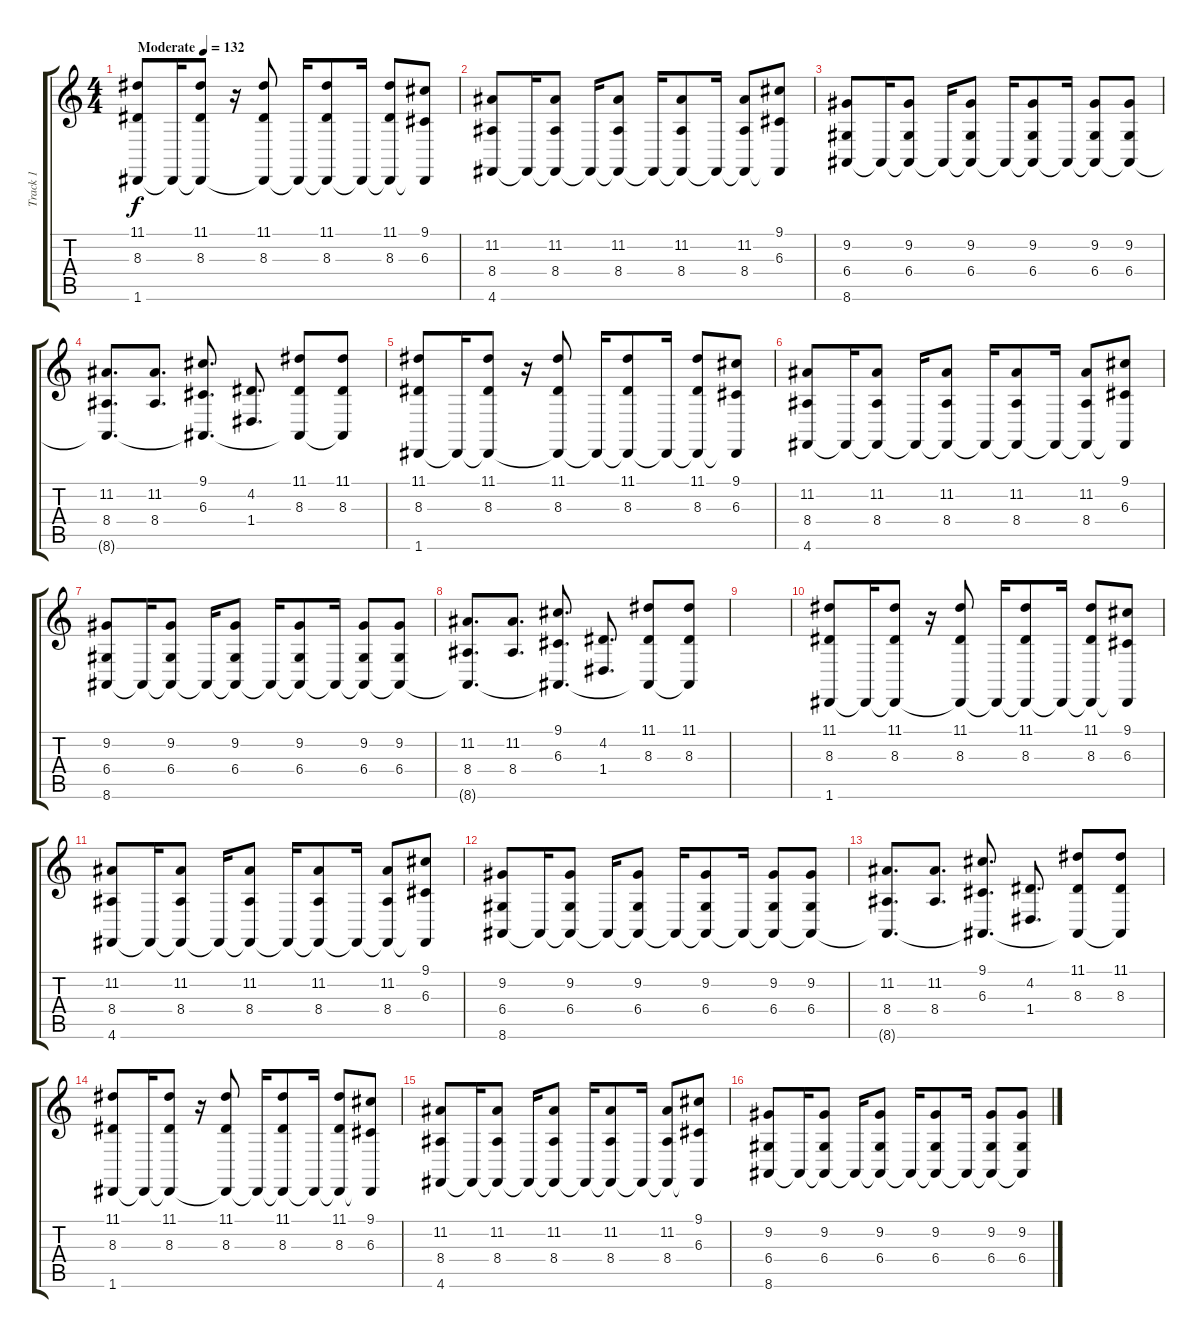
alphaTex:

\track ("Track 1" "Track 1") {instrument lead2sawtooth}
\staff {score tabs}
\tuning (E4 B3 G3 D3 A2 D2) {hide}
\ts (4 4)
\tempo (132 "Moderate")
\clef g2
\ks c
(11.1 8.3 1.6).8{dy f instrument lead2sawtooth} 1.6{t}.16 (11.1 8.3 1.6{t}).8 r.16 (11.1 8.3 1.6{t}).8 1.6{t}.16 (11.1 8.3 1.6{t}).8 1.6{t}.16 (11.1 8.3 1.6{t}).8 (9.1 6.3 1.6{t}).8 |
(11.2 8.4 4.6).8 4.6{t}.16 (11.2 8.4 4.6{t}).8 4.6{t}.16 (11.2 8.4 4.6{t}).8 4.6{t}.16 (11.2 8.4 4.6{t}).8 4.6{t}.16 (11.2 8.4 4.6{t}).8 (9.1 6.3 4.6{t}).8 |
(9.2 6.4 8.6).8 8.6{t}.16 (9.2 6.4 8.6{t}).8 8.6{t}.16 (9.2 6.4 8.6{t}).8 8.6{t}.16 (9.2 6.4 8.6{t}).8 8.6{t}.16 (9.2 6.4 8.6{t}).8 (9.2 6.4 8.6{t}).8 |
(11.2 8.4 8.6{t}).8{d} (11.2 8.4).8{d} (9.1 6.3 8.6{t}).8{d} (4.2 1.4).8{d} (11.1 8.3 8.6{t}).8 (11.1 8.3 8.6{t}).8 |
(11.1 8.3 1.6).8 1.6{t}.16 (11.1 8.3 1.6{t}).8 r.16 (11.1 8.3 1.6{t}).8 1.6{t}.16 (11.1 8.3 1.6{t}).8 1.6{t}.16 (11.1 8.3 1.6{t}).8 (9.1 6.3 1.6{t}).8 |
(11.2 8.4 4.6).8 4.6{t}.16 (11.2 8.4 4.6{t}).8 4.6{t}.16 (11.2 8.4 4.6{t}).8 4.6{t}.16 (11.2 8.4 4.6{t}).8 4.6{t}.16 (11.2 8.4 4.6{t}).8 (9.1 6.3 4.6{t}).8 |
(9.2 6.4 8.6).8 8.6{t}.16 (9.2 6.4 8.6{t}).8 8.6{t}.16 (9.2 6.4 8.6{t}).8 8.6{t}.16 (9.2 6.4 8.6{t}).8 8.6{t}.16 (9.2 6.4 8.6{t}).8 (9.2 6.4 8.6{t}).8 |
(11.2 8.4 8.6{t}).8{d} (11.2 8.4).8{d} (9.1 6.3 8.6{t}).8{d} (4.2 1.4).8{d} (11.1 8.3 8.6{t}).8 (11.1 8.3 8.6{t}).8 |
|
(11.1 8.3 1.6).8 1.6{t}.16 (11.1 8.3 1.6{t}).8 r.16 (11.1 8.3 1.6{t}).8 1.6{t}.16 (11.1 8.3 1.6{t}).8 1.6{t}.16 (11.1 8.3 1.6{t}).8 (9.1 6.3 1.6{t}).8 |
(11.2 8.4 4.6).8 4.6{t}.16 (11.2 8.4 4.6{t}).8 4.6{t}.16 (11.2 8.4 4.6{t}).8 4.6{t}.16 (11.2 8.4 4.6{t}).8 4.6{t}.16 (11.2 8.4 4.6{t}).8 (9.1 6.3 4.6{t}).8 |
(9.2 6.4 8.6).8 8.6{t}.16 (9.2 6.4 8.6{t}).8 8.6{t}.16 (9.2 6.4 8.6{t}).8 8.6{t}.16 (9.2 6.4 8.6{t}).8 8.6{t}.16 (9.2 6.4 8.6{t}).8 (9.2 6.4 8.6{t}).8 |
(11.2 8.4 8.6{t}).8{d} (11.2 8.4).8{d} (9.1 6.3 8.6{t}).8{d} (4.2 1.4).8{d} (11.1 8.3 8.6{t}).8 (11.1 8.3 8.6{t}).8 |
(11.1 8.3 1.6).8 1.6{t}.16 (11.1 8.3 1.6{t}).8 r.16 (11.1 8.3 1.6{t}).8 1.6{t}.16 (11.1 8.3 1.6{t}).8 1.6{t}.16 (11.1 8.3 1.6{t}).8 (9.1 6.3 1.6{t}).8 |
(11.2 8.4 4.6).8 4.6{t}.16 (11.2 8.4 4.6{t}).8 4.6{t}.16 (11.2 8.4 4.6{t}).8 4.6{t}.16 (11.2 8.4 4.6{t}).8 4.6{t}.16 (11.2 8.4 4.6{t}).8 (9.1 6.3 4.6{t}).8 |
(9.2 6.4 8.6).8 8.6{t}.16 (9.2 6.4 8.6{t}).8 8.6{t}.16 (9.2 6.4 8.6{t}).8 8.6{t}.16 (9.2 6.4 8.6{t}).8 8.6{t}.16 (9.2 6.4 8.6{t}).8 (9.2 6.4 8.6{t}).8
